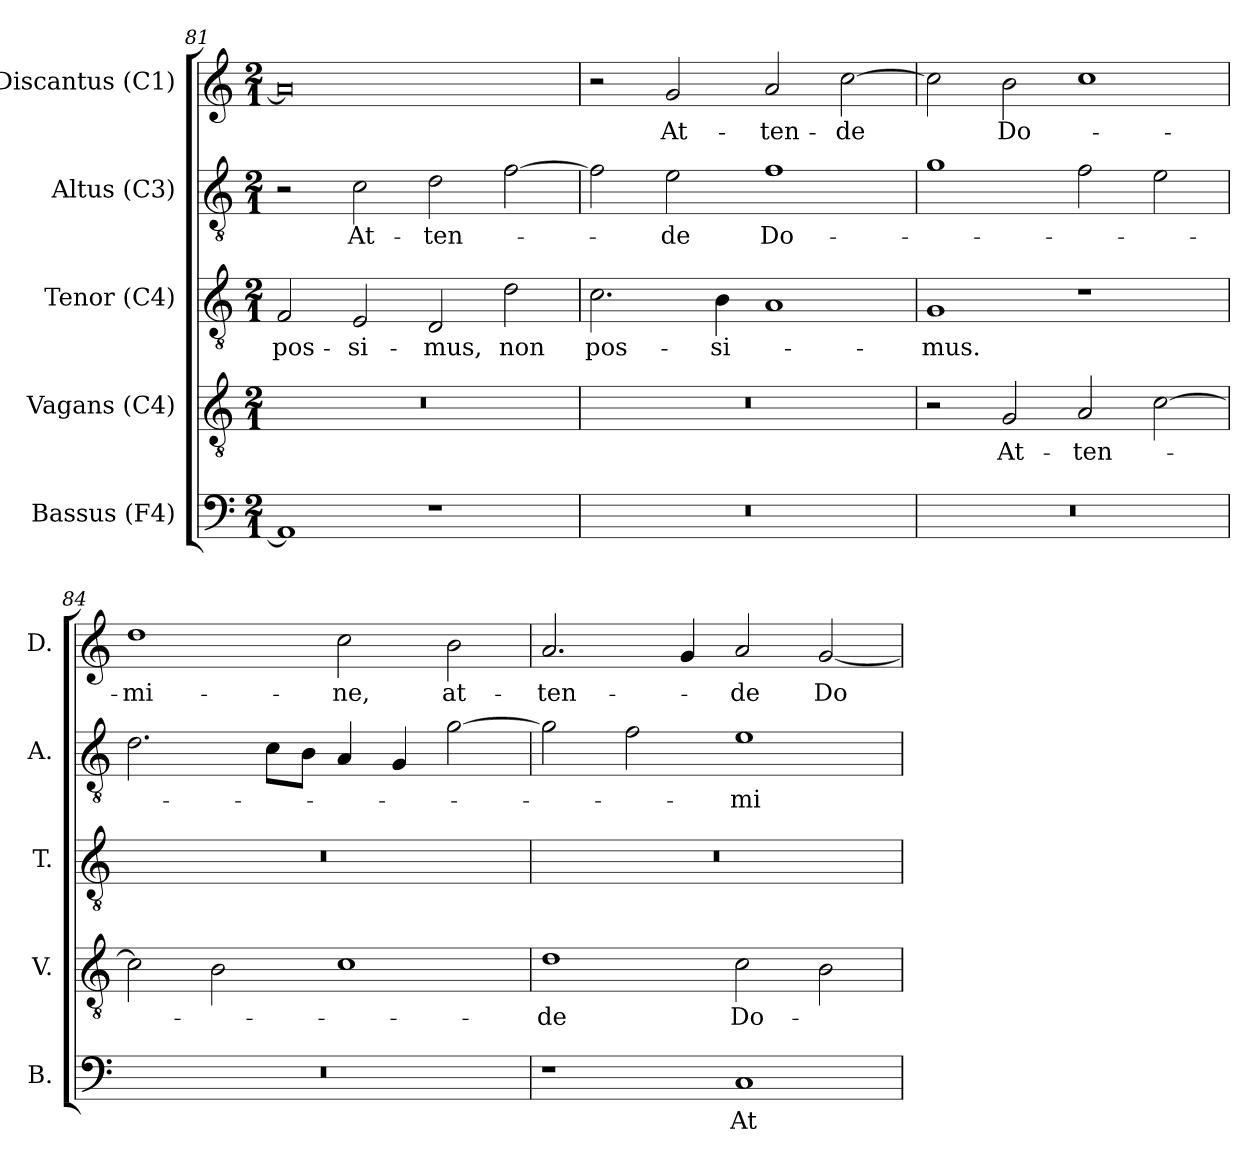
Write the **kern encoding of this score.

**kern	**text	**kern	**text	**kern	**text	**kern	**text	**kern	**text
*part5	*part5	*part4	*part4	*part3	*part3	*part2	*part2	*part1	*part1
*staff5	*staff5	*staff4	*staff4	*staff3	*staff3	*staff2	*staff2	*staff1	*staff1
*I"Bassus (F4)	*	*I"Vagans (C4)	*	*I"Tenor (C4)	*	*I"Altus (C3)	*	*I"Discantus (C1)	*
*I'B.	*	*I'V.	*	*I'T.	*	*I'A.	*	*I'D.	*
*clefF4	*	*clefGv2	*	*clefGv2	*	*clefGv2	*	*clefG2	*
*	*	*ITrd7c12	*	*ITrd7c12	*	*ITrd7c12	*	*	*
*k[]	*	*k[]	*	*k[]	*	*k[]	*	*k[]	*
*C:	*	*C:	*	*C:	*	*C:	*	*C:	*
*M2/1	*	*M2/1	*	*M2/1	*	*M2/1	*	*M2/1	*
=81	=81	=81	=81	=81	=81	=81	=81	=81	=81
!	!	!LO:N:vis=1	!	!	!	!	!	!	!
!	!	!	!	!	!LO:LY:b:color=#000000	!	!	!	!
1AAi]	.	0r	.	2FFi/	pos-	2r	.	0ai]	.
!	!	!	!	!	!LO:LY:b:color=#000000	!	!	!	!
!	!	!	!	!	!	!	!LO:LY:b:color=#000000	!	!
.	.	.	.	2EEi/	-si-	2Ci\	At-	.	.
!	!	!	!	!	!LO:LY:b:color=#000000	!	!	!	!
!	!	!	!	!	!	!	!LO:LY:b:color=#000000	!	!
1r	.	.	.	2DDi/	-mus,	2Di\	-ten-	.	.
!	!	!	!	!	!LO:LY:b:color=#000000	!	!	!	!
.	.	.	.	2Di\	non	[2Fi\	.	.	.
=82	=82	=82	=82	=82	=82	=82	=82	=82	=82
!LO:N:vis=1	!	!LO:N:vis=1	!	!	!	!	!	!	!
!	!	!	!	!	!LO:LY:b:color=#000000	!	!	!	!
0r	.	0r	.	2.Ci\	pos-	2Fi\]	.	2r	.
!	!	!	!	!	!	!	!LO:LY:b:color=#000000	!	!
!	!	!	!	!	!	!	!	!	!LO:LY:b:color=#000000
.	.	.	.	.	.	2Ei\	-de	2gi/	At-
!	!	!	!	!	!LO:LY:b:color=#000000	!	!	!	!
.	.	.	.	4BBi\	-si-	.	.	.	.
!	!	!	!	!	!	!	!LO:LY:b:color=#000000	!	!
!	!	!	!	!	!	!	!	!	!LO:LY:b:color=#000000
.	.	.	.	1AAi	.	1Fi	Do-	2ai/	-ten-
!	!	!	!	!	!	!	!	!	!LO:LY:b:color=#000000
.	.	.	.	.	.	.	.	[2cci\	-de
!!LO:LB:g=z
=83	=83	=83	=83	=83	=83	=83	=83	=83	=83
!LO:N:vis=1	!	!	!	!	!	!	!	!	!
!	!	!	!	!	!LO:LY:b:color=#000000	!	!	!	!
0r	.	2r	.	1GGi	-mus.	1Gi	.	2cci\]	.
!	!	!	!LO:LY:b:color=#000000	!	!	!	!	!	!
!	!	!	!	!	!	!	!	!	!LO:LY:b:color=#000000
.	.	2GGi/	At-	.	.	.	.	2bi\	Do-
!	!	!	!LO:LY:b:color=#000000	!	!	!	!	!	!
.	.	2AAi/	-ten-	1r	.	2Fi\	.	1cci	.
.	.	[2Ci\	.	.	.	2Ei\	.	.	.
=84	=84	=84	=84	=84	=84	=84	=84	=84	=84
!LO:N:vis=1	!	!	!	!LO:N:vis=1	!	!	!	!	!
!	!	!	!	!	!	!	!	!	!LO:LY:b:color=#000000
0r	.	2Ci\]	.	0r	.	2.Di\	.	1ddi	-mi-
.	.	2BBi\	.	.	.	.	.	.	.
.	.	.	.	.	.	8Ci\L	.	.	.
.	.	.	.	.	.	8BBi\J	.	.	.
!	!	!	!	!	!	!	!	!	!LO:LY:b:color=#000000
.	.	1Ci	.	.	.	4AAi/	.	2cci\	-ne,
.	.	.	.	.	.	4GGi/	.	.	.
!	!	!	!	!	!	!	!	!	!LO:LY:b:color=#000000
.	.	.	.	.	.	[2Gi\	.	2bi\	at-
=85	=85	=85	=85	=85	=85	=85	=85	=85	=85
!	!	!	!LO:LY:b:color=#000000	!LO:N:vis=1	!	!	!	!	!
!	!	!	!	!	!	!	!	!	!LO:LY:b:color=#000000
1r	.	1Di	-de	0r	.	2Gi\]	.	2.ai/	-ten-
.	.	.	.	.	.	2Fi\	.	.	.
.	.	.	.	.	.	.	.	4gi/	.
!	!LO:LY:b:color=#000000	!	!	!	!	!	!	!	!
!	!	!	!LO:LY:b:color=#000000	!	!	!	!	!	!
!	!	!	!	!	!	!	!LO:LY:b:color=#000000	!	!
!	!	!	!	!	!	!	!	!	!LO:LY:b:color=#000000
1Ci	At-	2Ci\	Do-	.	.	1Ei	-mi-	2ai/	-de
!	!	!	!	!	!	!	!	!	!LO:LY:b:color=#000000
.	.	2BBi\	.	.	.	.	.	[2gi/	Do-
=	=	=	=	=	=	=	=	=	=
*-	*-	*-	*-	*-	*-	*-	*-	*-	*-
